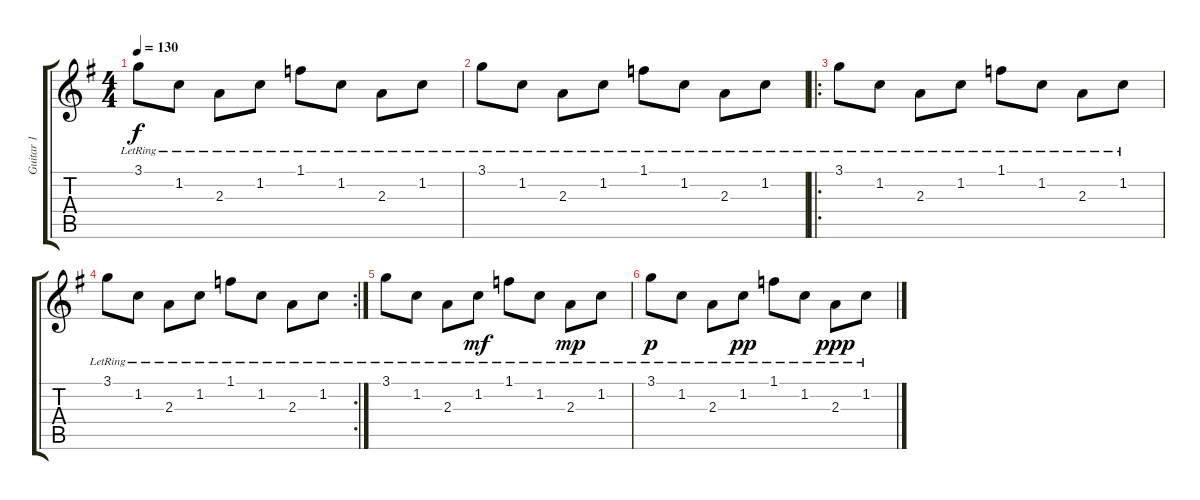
\track ("Guitar 1" "Guitar 1") {instrument electricguitarjazz}
\staff {score tabs}
\tuning (E4 B3 G3 D3 A2 E2) {hide}
\ts (4 4)
\tempo 130
\clef g2
\ks g
3.1{lr}.8{dy f} 1.2{lr}.8 2.3{lr}.8 1.2{lr}.8 1.1{lr}.8 1.2{lr}.8 2.3{lr}.8 1.2{lr}.8 |
3.1{lr}.8 1.2{lr}.8 2.3{lr}.8 1.2{lr}.8 1.1{lr}.8 1.2{lr}.8 2.3{lr}.8 1.2{lr}.8 |
\ro
3.1{lr}.8 1.2{lr}.8 2.3{lr}.8 1.2{lr}.8 1.1{lr}.8 1.2{lr}.8 2.3{lr}.8 1.2{lr}.8 |
\rc 2
3.1{lr}.8 1.2{lr}.8 2.3{lr}.8 1.2{lr}.8 1.1{lr}.8 1.2{lr}.8 2.3{lr}.8 1.2{lr}.8 |
3.1{lr}.8 1.2{lr}.8 2.3{lr}.8 1.2{lr}.8{dy mf} 1.1{lr}.8 1.2{lr}.8 2.3{lr}.8{dy mp} 1.2{lr}.8 |
3.1{lr}.8{dy p} 1.2{lr}.8 2.3{lr}.8 1.2{lr}.8{dy pp} 1.1{lr}.8 1.2{lr}.8 2.3{lr}.8{dy ppp} 1.2{lr}.8
